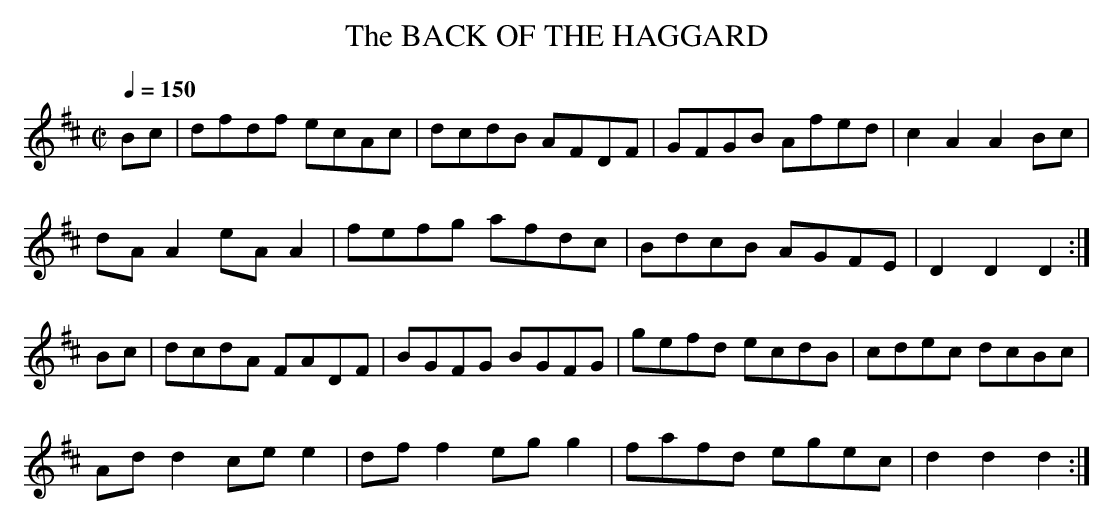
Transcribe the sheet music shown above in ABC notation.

X:1
T:BACK OF THE HAGGARD, The
Q:1/4=150
M:C|
L:1/8
K:D
Bc|dfdf ecAc|dcdB AFDF|GFGB Afed|c2A2 A2Bc|
dAA2 eAA2|fefg afdc|BdcB AGFE|D2D2 D2:|
Bc|dcdA FADF|BGFG BGFG|gefd ecdB|cdec dcBc|
Add2 cee2|dff2 egg2|fafd egec|d2d2 d2:|
